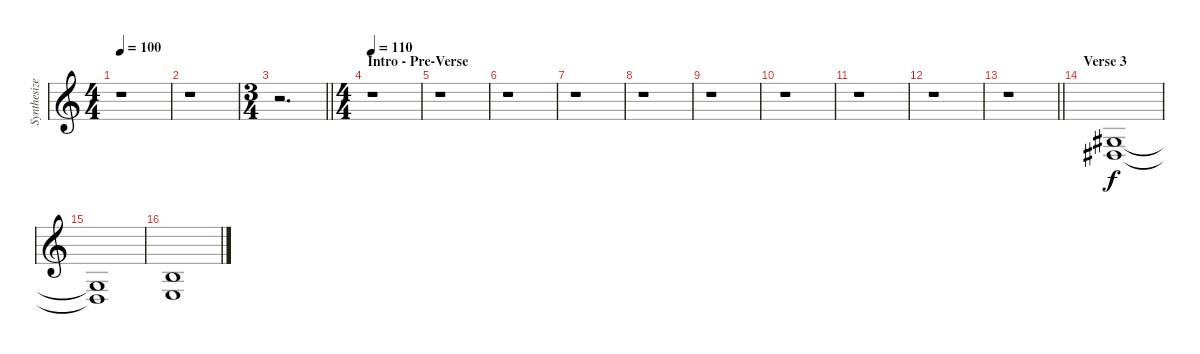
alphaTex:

\track ("Synthesizer" "Synthesize") {instrument stringensemble1}
\staff {score}
\tuning (E4 B3 G3 D3 A2 E2 B1) {hide}
\ts (4 4)
\tempo 100
\clef g2
\ks c
r.1{dy f} |
r.1 |
\ts (3 4)
\barLineRight lightlight
r.2{d} |
\ts (4 4)
\section ("" "Intro - Pre-Verse")
\tempo 110
r.1 |
r.1 |
r.1 |
r.1 |
r.1 |
r.1 |
r.1 |
r.1 |
r.1 |
\barLineRight lightlight
r.1 |
\section ("" "Verse 3")
(1.3 1.4).1 |
(1.3{t} 1.4{t}).1 |
(0.2 2.4).1
